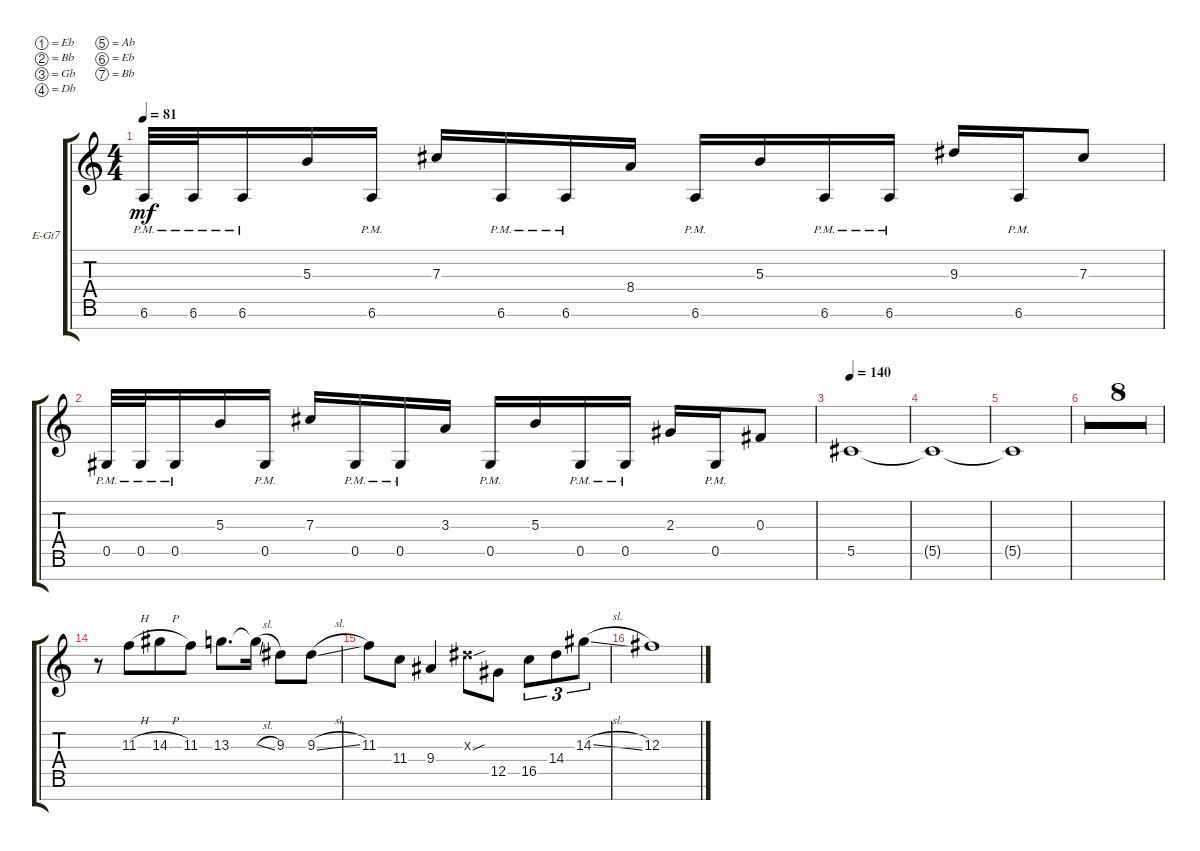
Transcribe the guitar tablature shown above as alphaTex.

\defaultSystemsLayout 4
\bracketExtendMode groupsimilarinstruments
\firstSystemTrackNameOrientation horizontal
\otherSystemsTrackNameOrientation horizontal
\track ("Electric Guitar" "E-Gt7") {multiBarRest instrument overdrivenguitar}
\staff {score tabs}
\tuning (Eb4 Bb3 Gb3 Db3 Ab2 Eb2 Bb1)
\ts (4 4)
\tempo 81
\clef g2
\ks c
6.6{pm}.32{dy mf} 6.6{pm}.32 6.6{pm}.16 5.3.16 6.6{pm}.16 7.3.16 6.6{pm}.16 6.6{pm}.16 8.4.16 6.6{pm}.16 5.3.16 6.6{pm}.16 6.6{pm}.16 9.3.16 6.6{pm}.16 7.3.8 |
0.5{pm}.32 0.5{pm}.32 0.5{pm}.16 5.3.16 0.5{pm}.16 7.3.16 0.5{pm}.16 0.5{pm}.16 3.3.16 0.5{pm}.16 5.3.16 0.5{pm}.16 0.5{pm}.16 2.3.16 0.5{pm}.16 0.3.8 |
\tempo 140
5.5.1 |
5.5{t}.1 |
5.5{t}.1 |
|
|
|
|
|
|
|
|
r.8 11.3{h}.8{beam merge} 14.3{h}.8 11.3.8 13.3.8{d} 13.3{sl t}.16 9.3.8 9.3{sl}.8 |
11.3.8 11.4.8 9.4.4 9.3{sou x}.8 12.5.8 16.5.8{tu (3 2)} 14.4.8{tu (3 2)} 14.3{sl}.8{tu (3 2)} |
12.3.1
